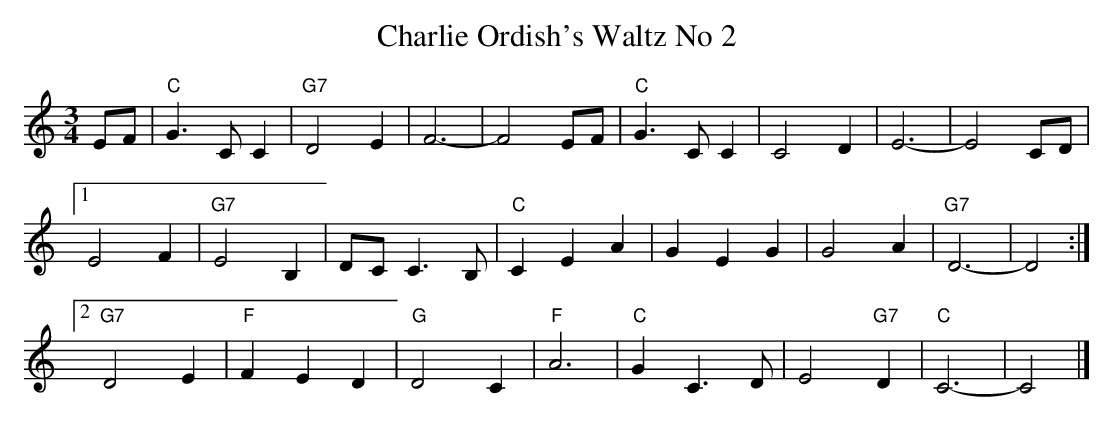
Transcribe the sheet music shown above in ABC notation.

X:1
T:Charlie Ordish's Waltz No 2
M:3/4
L:1/8
K:C
EF|"C"G3CC2 | "G7"D4E2 | F6- | F4EF | "C"G3CC2 | C4D2 | E6- | E4CD |1
E4F2 | "G7"E4B,2 | DCC3B, | "C"C2E2A2 | G2E2G2 | G4A2 | "G7"D6- | D4:|2
"G7"D4E2 | "F"F2E2D2 | "G"D4C2 | "F"A6 | "C"G2C3D | E4 "G7"D2 | "C"C6- | C4|]
